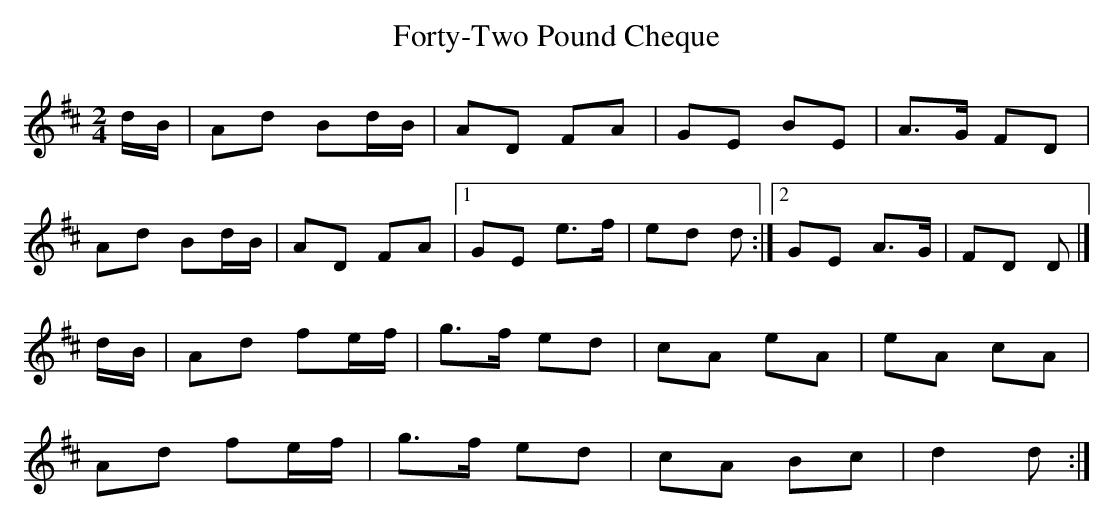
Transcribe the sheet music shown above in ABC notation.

X:1
T:Forty-Two Pound Cheque
M:2/4
L:1/8
K:D Major
d/B/|Ad Bd/B/|AD FA|GE BE|A3/2G/ FD|!
Ad Bd/B/|AD FA|[1 GE e3/2f/|ed d:|[2 GE A3/2G/|FD D|]!
d/B/|Ad fe/f/|g3/2f/ ed|cA eA|eA cA|!
Ad fe/f/|g3/2f/ ed|cA Bc|d2 d:|!
